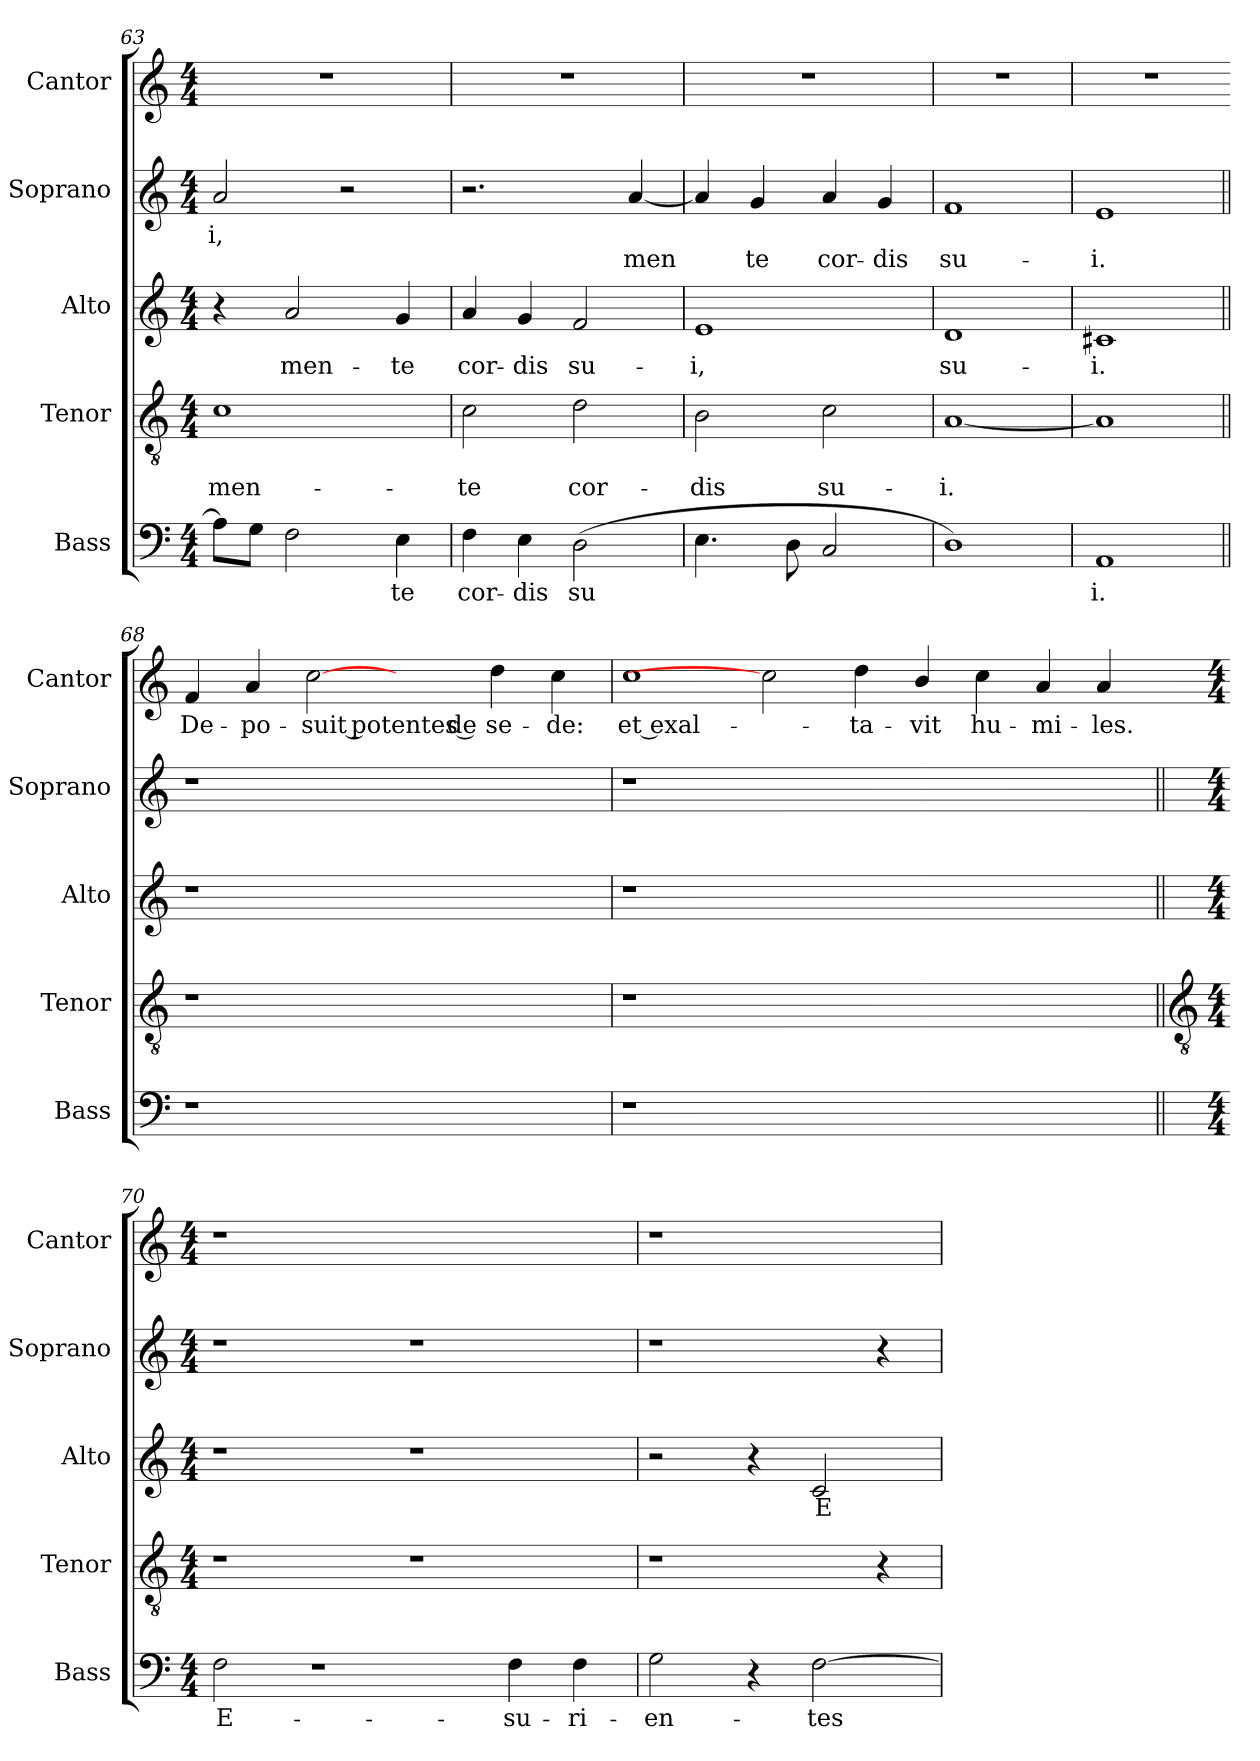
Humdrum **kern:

**kern	**text	**kern	**text	**text	**kern	**text	**kern	**text	**text	**kern	**text
*part5	*part5	*part4	*part4	*part4	*part3	*part3	*part2	*part2	*part2	*part1	*part1
*staff5	*staff5	*staff4	*staff4	*staff4	*staff3	*staff3	*staff2	*staff2	*staff2	*staff1	*staff1
*I"Bass	*	*I"Tenor	*	*	*I"Alto	*	*I"Soprano	*	*	*I"Cantor	*
*I'Bass	*	*I'Tenor	*	*	*I'Alto	*	*I'Soprano	*	*	*I'Cantor	*
*clefF4	*	*clefGv2	*	*	*clefG2	*	*clefG2	*	*	*clefG2	*
*k[]	*	*k[]	*	*	*k[]	*	*k[]	*	*	*k[]	*
*C:	*	*C:	*	*	*C:	*	*C:	*	*	*C:	*
*M4/4	*	*M4/4	*	*	*M4/4	*	*M4/4	*	*	*M4/4	*
=63	=63	=63	=63	=63	=63	=63	=63	=63	=63	=63	=63
!	!	!	!	!LO:LY:b	!	!	!	!LO:LY:b	!	!	!
8AL]	.	1c	.	men-	4r	.	2a	-i,	.	1r	.
8GJ	.	.	.	.	.	.	.	.	.	.	.
!	!	!	!	!	!	!LO:LY:b	!	!	!	!	!
2F	.	.	.	.	2a	men-	.	.	.	.	.
.	.	.	.	.	.	.	2r	.	.	.	.
!	!LO:LY:b	!	!	!	!	!LO:LY:b	!	!	!	!	!
4E	te	.	.	.	4g	-te	.	.	.	.	.
=64	=64	=64	=64	=64	=64	=64	=64	=64	=64	=64	=64
!	!LO:LY:b	!	!	!LO:LY:b	!	!LO:LY:b	!	!	!	!	!
4F	cor-	2c	.	-te	4a	cor-	2.r	.	.	1r	.
!	!LO:LY:b	!	!	!	!	!LO:LY:b	!	!	!	!	!
4E	-dis	.	.	.	4g	-dis	.	.	.	.	.
!	!LO:LY:b	!	!	!LO:LY:b	!	!LO:LY:b	!	!	!	!	!
(>2D	su	2d	.	cor-	2f	su-	.	.	.	.	.
!	!	!	!	!	!	!	!	!	!LO:LY:b	!	!
.	.	.	.	.	.	.	[4a	.	men	.	.
=65	=65	=65	=65	=65	=65	=65	=65	=65	=65	=65	=65
!	!	!	!	!LO:LY:b	!	!LO:LY:b	!	!	!	!	!
4.E	.	2B	.	-dis	1e	-i,	4a]	.	.	1r	.
!	!	!	!	!	!	!	!	!	!LO:LY:b	!	!
.	.	.	.	.	.	.	4g	.	te	.	.
8D	.	.	.	.	.	.	.	.	.	.	.
!	!	!	!	!LO:LY:b	!	!	!	!	!LO:LY:b	!	!
2C	.	2c	.	su-	.	.	4a	.	cor-	.	.
!	!	!	!	!	!	!	!	!	!LO:LY:b	!	!
.	.	.	.	.	.	.	4g	.	-dis	.	.
=66	=66	=66	=66	=66	=66	=66	=66	=66	=66	=66	=66
!	!	!	!	!LO:LY:b	!	!LO:LY:b	!	!	!LO:LY:b	!	!
1D)	.	[1A	.	-i.	1d	su-	1f	.	su-	1r	.
=67	=67	=67	=67	=67	=67	=67	=67	=67	=67	=67	=67
!	!LO:LY:b	!	!	!	!	!LO:LY:b	!	!	!LO:LY:b	!	!
1AA	i.	1A]	.	.	1c#X	-i.	1e	.	-i.	1r	.
!!LO:LB:g=z
=68||	=68	=68||	=68	=68	=68||	=68	=68||	=68	=68	=68	=68
*	*	*	*	*	*	*	*	*	*	*k[]	*
*	*	*	*	*	*	*	*	*	*	*C:	*
!	!	!	!	!	!	!	!	!	!	!	!LO:LY:b
1r	.	1r	.	.	1r	.	1r	.	.	4f	De-
!	!	!	!	!	!	!	!	!	!	!	!LO:LY:b
.	.	.	.	.	.	.	.	.	.	4a	-po-
!	!	!	!	!	!	!	!	!	!	!	!LO:LY:b
.	.	.	.	.	.	.	.	.	.	[2cc	-suit potentes de
1ryy	.	1ryy	.	.	1ryy	.	1ryy	.	.	2ryy	.
!	!	!	!	!	!	!	!	!	!	!	!LO:LY:b
.	.	.	.	.	.	.	.	.	.	4dd	se-
!	!	!	!	!	!	!	!	!	!	!	!LO:LY:b
.	.	.	.	.	.	.	.	.	.	4cc	-de:
=69	=69	=69	=69	=69	=69	=69	=69	=69	=69	=69	=69
!	!	!	!	!	!	!	!	!	!	!	!LO:LY:b
1r	.	1r	.	.	1r	.	1r	.	.	1cc	et exal-
1..ryy	.	1..ryy	.	.	1..ryy	.	1..ryy	.	.	2cc]	.
!	!	!	!	!	!	!	!	!	!	!	!LO:LY:b
.	.	.	.	.	.	.	.	.	.	4dd	-ta-
!	!	!	!	!	!	!	!	!	!	!	!LO:LY:b
.	.	.	.	.	.	.	.	.	.	4b/	-vit
!	!	!	!	!	!	!	!	!	!	!	!LO:LY:b
.	.	.	.	.	.	.	.	.	.	4cc	hu-
!	!	!	!	!	!	!	!	!	!	!	!LO:LY:b
.	.	.	.	.	.	.	.	.	.	4a	-mi-
!	!	!	!	!	!	!	!	!	!	!	!LO:LY:b
.	.	.	.	.	.	.	.	.	.	4a	-les.
!!LO:LB:g=z
=70||	=70-	=70||	=70-	=70-	=70||	=70-	=70||	=70-	=70-	=70-	=70-
*	*	*clefGv2	*	*	*	*	*	*	*	*	*
*k[]	*	*k[]	*	*	*k[]	*	*	*	*	*	*
*C:	*	*C:	*	*	*C:	*	*	*	*	*	*
*M4/4	*	*M4/4	*	*	*M4/4	*	*M4/4	*	*	*M4/4	*
!	!LO:LY:b	!	!	!	!	!	!	!	!	!	!
2F	E-	1r	.	.	1r	.	1r	.	.	1r	.
1r	.	.	.	.	.	.	.	.	.	.	.
.	.	1r	.	.	1r	.	1r	.	.	1ryy	.
!	!LO:LY:b	!	!	!	!	!	!	!	!	!	!
4F	-su-	.	.	.	.	.	.	.	.	.	.
!	!LO:LY:b	!	!	!	!	!	!	!	!	!	!
4F	-ri-	.	.	.	.	.	.	.	.	.	.
=71	=71	=71	=71	=71	=71	=71	=71	=71	=71	=71	=71
!	!LO:LY:b	!	!	!	!	!	!	!	!	!	!
2G	-en-	1r	.	.	2r	.	1r	.	.	1r	.
4r	.	.	.	.	4r	.	.	.	.	.	.
!	!LO:LY:b	!	!	!	!	!LO:LY:b	!	!	!	!	!
[2F	-tes	.	.	.	2c	E-	.	.	.	.	.
.	.	4r	.	.	.	.	4r	.	.	4ryy	.
=	=	=	=	=	=	=	=	=	=	=	=
*-	*-	*-	*-	*-	*-	*-	*-	*-	*-	*-	*-
